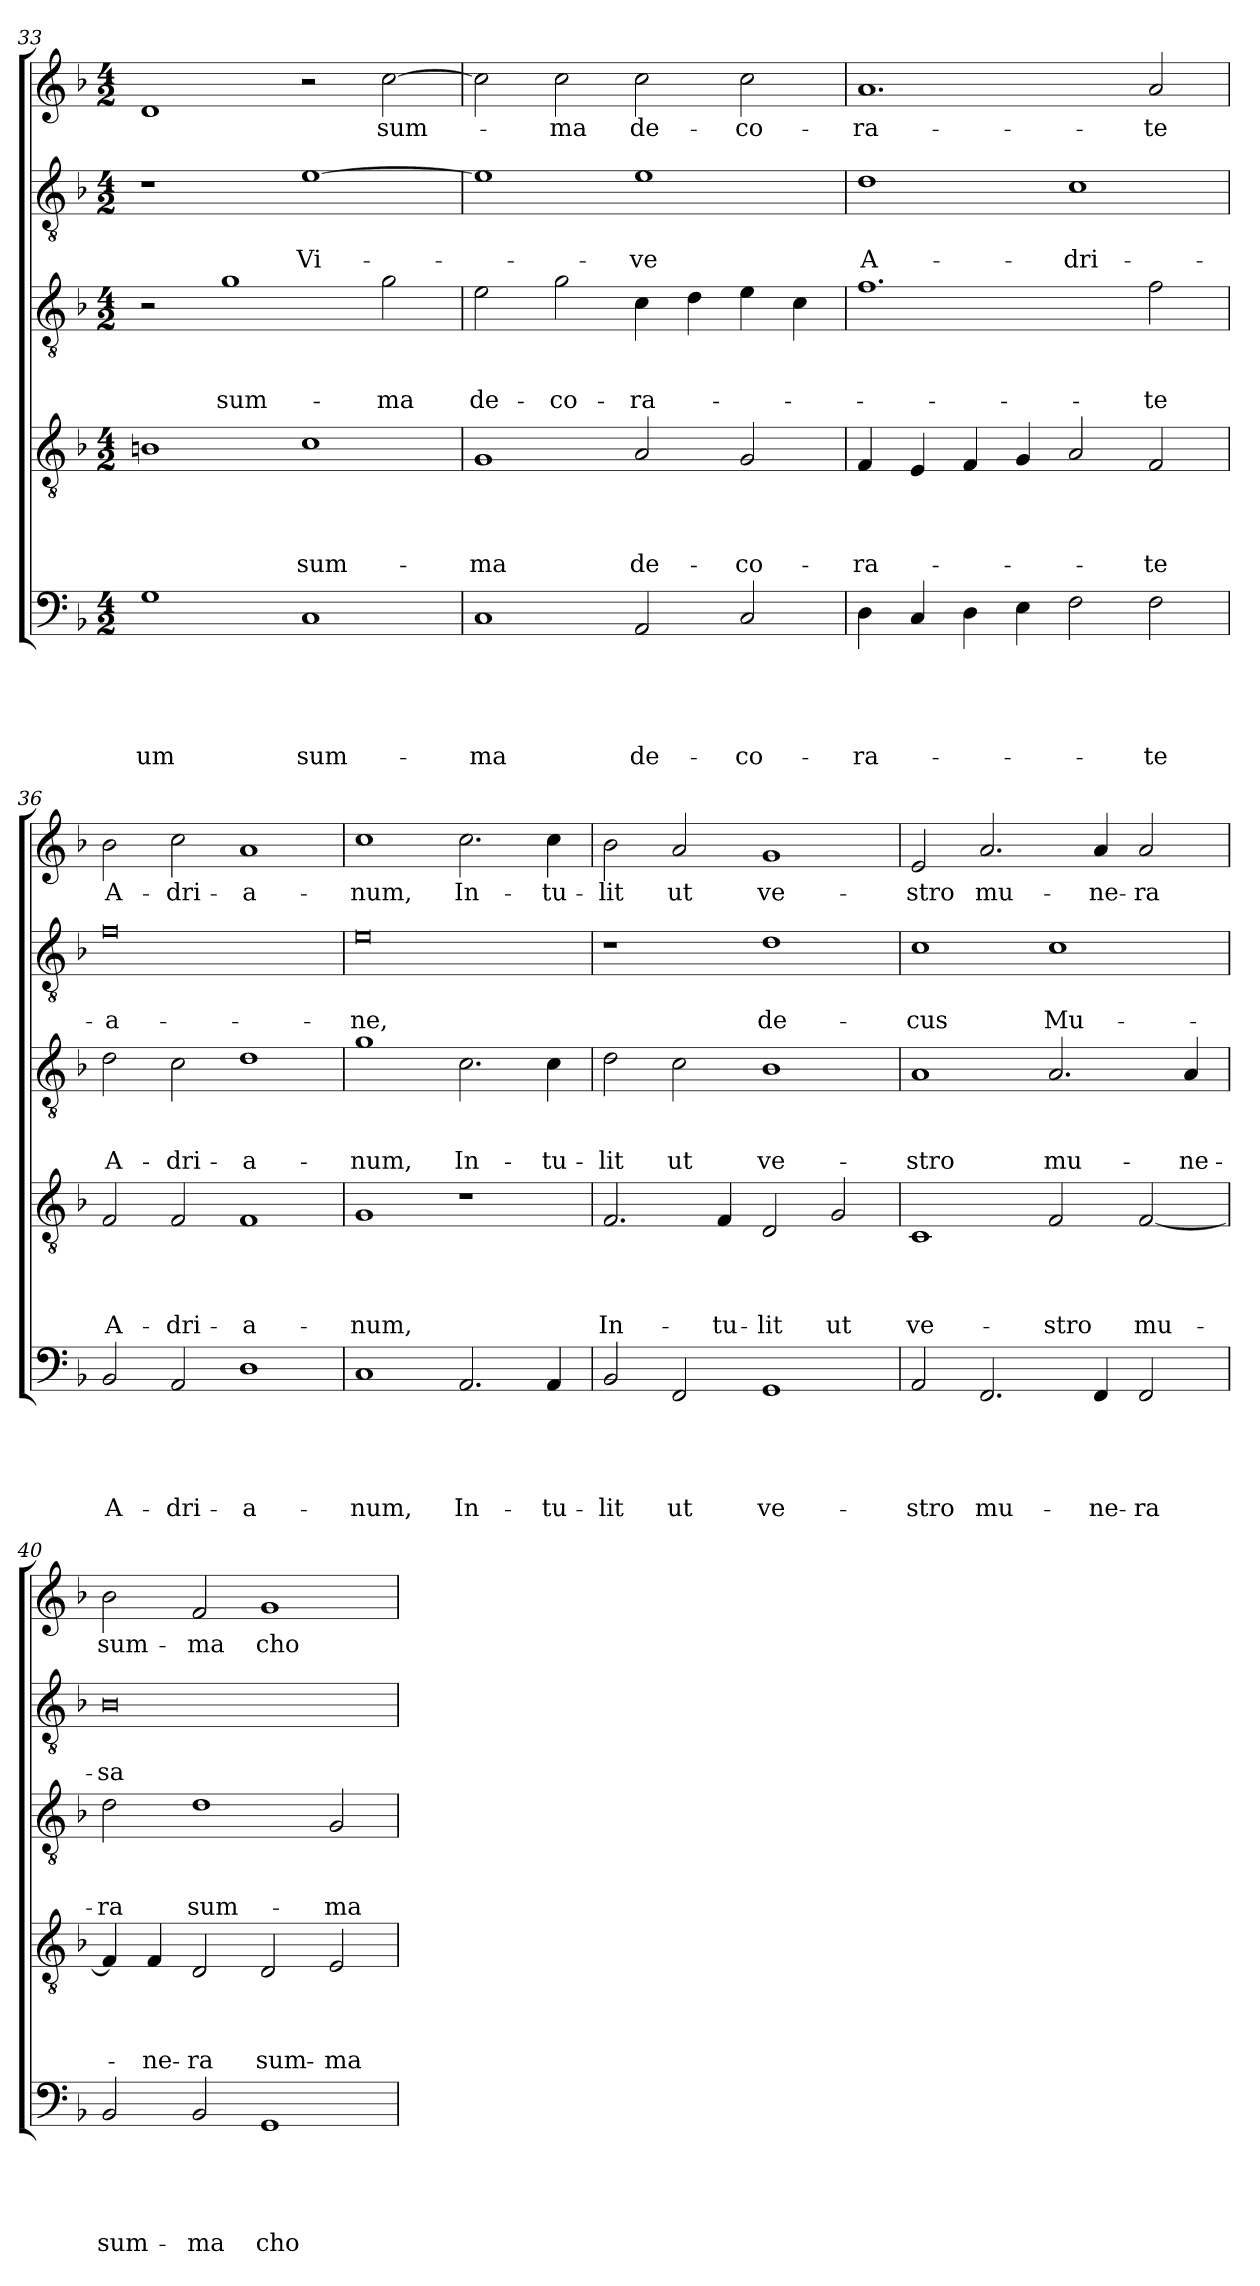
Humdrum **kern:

**kern	**text	**text	**text	**text	**text	**kern	**text	**text	**text	**text	**kern	**text	**text	**text	**kern	**text	**text	**kern	**text
*part5	*part5	*part5	*part5	*part5	*part5	*part4	*part4	*part4	*part4	*part4	*part3	*part3	*part3	*part3	*part2	*part2	*part2	*part1	*part1
*staff5	*staff5	*staff5	*staff5	*staff5	*staff5	*staff4	*staff4	*staff4	*staff4	*staff4	*staff3	*staff3	*staff3	*staff3	*staff2	*staff2	*staff2	*staff1	*staff1
!!LO:LB:g=z
*clefF4	*	*	*	*	*	*clefGv2	*	*	*	*	*clefGv2	*	*	*	*clefGv2	*	*	*clefG2	*
*k[b-]	*	*	*	*	*	*k[b-]	*	*	*	*	*k[b-]	*	*	*	*k[b-]	*	*	*k[b-]	*
*F:	*	*	*	*	*	*F:	*	*	*	*	*F:	*	*	*	*F:	*	*	*F:	*
*M4/2	*	*	*	*	*	*M4/2	*	*	*	*	*M4/2	*	*	*	*M4/2	*	*	*M4/2	*
=33	=33	=33	=33	=33	=33	=33	=33	=33	=33	=33	=33	=33	=33	=33	=33	=33	=33	=33	=33
1G	.	.	.	.	-um	1Bn	.	.	.	.	2r	.	.	.	1r	.	.	1d	.
.	.	.	.	.	.	.	.	.	.	.	1g	.	.	sum-	.	.	.	.	.
1C	.	.	.	.	sum-	1c	.	.	.	sum-	.	.	.	.	[1e	.	Vi-	2r	.
.	.	.	.	.	.	.	.	.	.	.	2g\	.	.	-ma	.	.	.	[2cc\	sum-
=34	=34	=34	=34	=34	=34	=34	=34	=34	=34	=34	=34	=34	=34	=34	=34	=34	=34	=34	=34
1C	.	.	.	.	-ma	1G	.	.	.	-ma	2e\	.	.	de-	1e]	.	.	2cc\]	.
.	.	.	.	.	.	.	.	.	.	.	2g\	.	.	-co-	.	.	.	2cc\	-ma
2AA/	.	.	.	.	de-	2A/	.	.	.	de-	4c\	.	.	-ra-	1e	.	-ve	2cc\	de-
.	.	.	.	.	.	.	.	.	.	.	4d\	.	.	.	.	.	.	.	.
2C/	.	.	.	.	-co-	2G/	.	.	.	-co-	4e\	.	.	.	.	.	.	2cc\	-co-
.	.	.	.	.	.	.	.	.	.	.	4c\	.	.	.	.	.	.	.	.
=35	=35	=35	=35	=35	=35	=35	=35	=35	=35	=35	=35	=35	=35	=35	=35	=35	=35	=35	=35
4D\	.	.	.	.	-ra-	4F/	.	.	.	-ra-	1.f	.	.	.	1d	.	A-	1.a	-ra-
4C/	.	.	.	.	.	4E/	.	.	.	.	.	.	.	.	.	.	.	.	.
4D\	.	.	.	.	.	4F/	.	.	.	.	.	.	.	.	.	.	.	.	.
4E\	.	.	.	.	.	4G/	.	.	.	.	.	.	.	.	.	.	.	.	.
2F\	.	.	.	.	.	2A/	.	.	.	.	.	.	.	.	1c	.	-dri-	.	.
2F\	.	.	.	.	-te	2F/	.	.	.	-te	2f\	.	.	-te	.	.	.	2a/	-te
=36	=36	=36	=36	=36	=36	=36	=36	=36	=36	=36	=36	=36	=36	=36	=36	=36	=36	=36	=36
2BB-/	.	.	.	.	A-	2F/	.	.	.	A-	2d\	.	.	A-	0f	.	-a-	2b-\	A-
2AA/	.	.	.	.	-dri-	2F/	.	.	.	-dri-	2c\	.	.	-dri-	.	.	.	2cc\	-dri-
1D	.	.	.	.	-a-	1F	.	.	.	-a-	1d	.	.	-a-	.	.	.	1a	-a-
=37	=37	=37	=37	=37	=37	=37	=37	=37	=37	=37	=37	=37	=37	=37	=37	=37	=37	=37	=37
1C	.	.	.	.	-num,	1G	.	.	.	-num,	1g	.	.	-num,	0e	.	-ne,	1cc	-num,
2.AA/	.	.	.	.	In-	1r	.	.	.	.	2.c\	.	.	In-	.	.	.	2.cc\	In-
4AA/	.	.	.	.	-tu-	.	.	.	.	.	4c\	.	.	-tu-	.	.	.	4cc\	-tu-
=38	=38	=38	=38	=38	=38	=38	=38	=38	=38	=38	=38	=38	=38	=38	=38	=38	=38	=38	=38
2BB-/	.	.	.	.	-lit	2.F/	.	.	.	In-	2d\	.	.	-lit	1r	.	.	2b-\	-lit
2FF/	.	.	.	.	ut	.	.	.	.	.	2c\	.	.	ut	.	.	.	2a/	ut
.	.	.	.	.	.	4F/	.	.	.	-tu-	.	.	.	.	.	.	.	.	.
1GG	.	.	.	.	ve-	2D/	.	.	.	-lit	1B-	.	.	ve-	1d	.	de-	1g	ve-
.	.	.	.	.	.	2G/	.	.	.	ut	.	.	.	.	.	.	.	.	.
!!LO:LB:g=z
=39	=39	=39	=39	=39	=39	=39	=39	=39	=39	=39	=39	=39	=39	=39	=39	=39	=39	=39	=39
2AA/	.	.	.	.	-stro	1C	.	.	.	ve-	1A	.	.	-stro	1c	.	-cus	2e/	-stro
2.FF/	.	.	.	.	mu-	.	.	.	.	.	.	.	.	.	.	.	.	2.a/	mu-
.	.	.	.	.	.	2F/	.	.	.	-stro	2.A/	.	.	mu-	1c	.	Mu-	.	.
4FF/	.	.	.	.	-ne-	.	.	.	.	.	.	.	.	.	.	.	.	4a/	-ne-
2FF/	.	.	.	.	-ra	[2F/	.	.	.	mu-	.	.	.	.	.	.	.	2a/	-ra
.	.	.	.	.	.	.	.	.	.	.	4A/	.	.	-ne-	.	.	.	.	.
=40	=40	=40	=40	=40	=40	=40	=40	=40	=40	=40	=40	=40	=40	=40	=40	=40	=40	=40	=40
2BB-/	.	.	.	.	sum-	4F/]	.	.	.	.	2d\	.	.	-ra	0B-	.	-sa-	2b-\	sum-
.	.	.	.	.	.	4F/	.	.	.	-ne-	.	.	.	.	.	.	.	.	.
2BB-/	.	.	.	.	-ma	2D/	.	.	.	-ra	1d	.	.	sum-	.	.	.	2f/	-ma
1GG	.	.	.	.	cho-	2D/	.	.	.	sum-	.	.	.	.	.	.	.	1g	cho-
.	.	.	.	.	.	2E/	.	.	.	-ma	2G/	.	.	-ma	.	.	.	.	.
=	=	=	=	=	=	=	=	=	=	=	=	=	=	=	=	=	=	=	=
*-	*-	*-	*-	*-	*-	*-	*-	*-	*-	*-	*-	*-	*-	*-	*-	*-	*-	*-	*-
